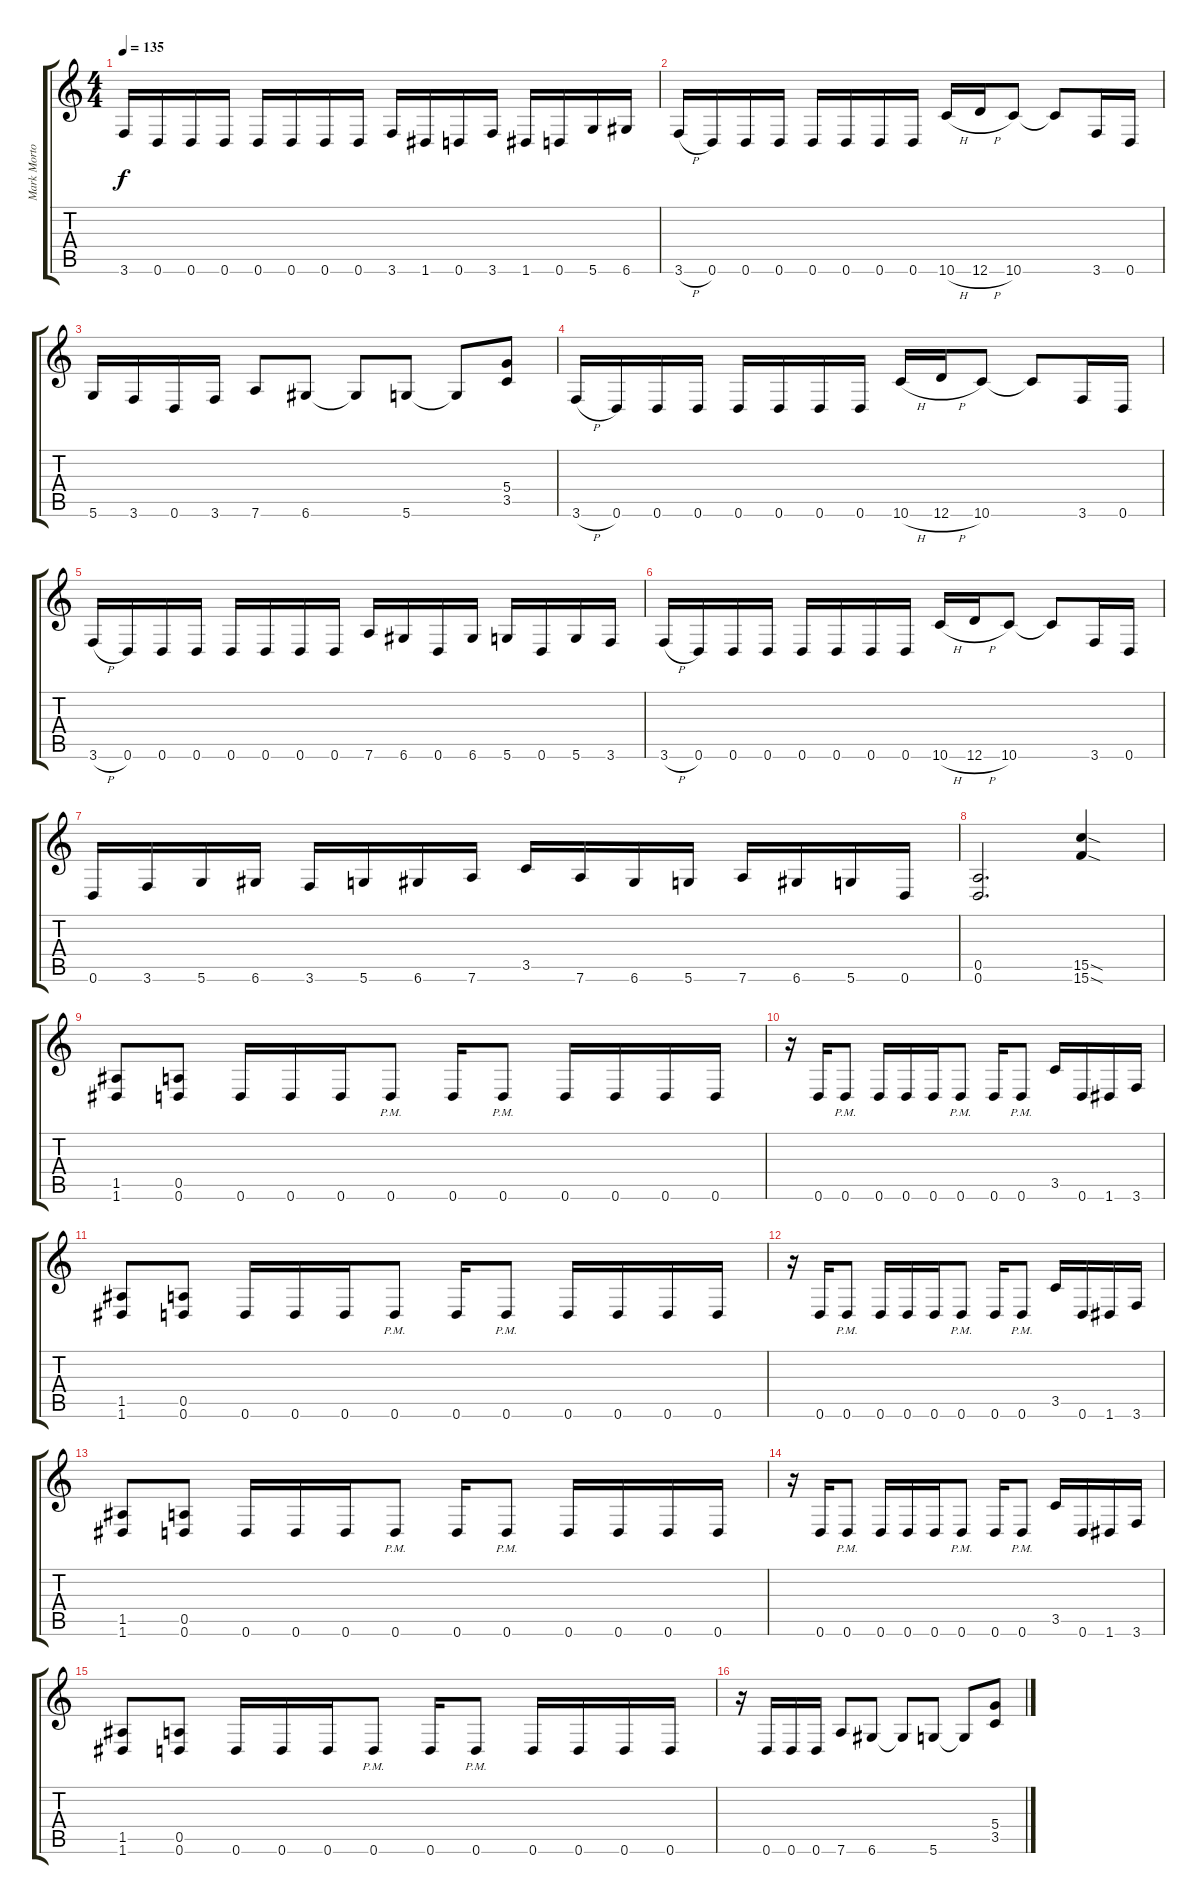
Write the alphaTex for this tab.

\track ("Mark Morton (Lead Guitar)" "Mark Morto") {instrument distortionguitar}
\staff {score tabs}
\tuning (E4 B3 G3 D3 A2 D2) {hide}
\ts (4 4)
\tempo 135
\clef g2
\ks c
3.6.16{dy f} 0.6.16 0.6.16 0.6.16 0.6.16 0.6.16 0.6.16 0.6.16 3.6.16 1.6.16 0.6.16 3.6.16 1.6.16 0.6.16 5.6.16 6.6.16 |
3.6{h}.16 0.6.16 0.6.16 0.6.16 0.6.16 0.6.16 0.6.16 0.6.16 10.6{h}.16 12.6{h}.16 10.6.8 10.6{t}.8 3.6.16 0.6.16 |
5.6.16 3.6.16 0.6.16 3.6.16 7.6.8 6.6.8 6.6{t}.8 5.6.8 5.6{t}.8 (5.4 3.5).8 |
3.6{h}.16 0.6.16 0.6.16 0.6.16 0.6.16 0.6.16 0.6.16 0.6.16 10.6{h}.16 12.6{h}.16 10.6.8 10.6{t}.8 3.6.16 0.6.16 |
3.6{h}.16 0.6.16 0.6.16 0.6.16 0.6.16 0.6.16 0.6.16 0.6.16 7.6.16 6.6.16 0.6.16 6.6.16 5.6.16 0.6.16 5.6.16 3.6.16 |
3.6{h}.16 0.6.16 0.6.16 0.6.16 0.6.16 0.6.16 0.6.16 0.6.16 10.6{h}.16 12.6{h}.16 10.6.8 10.6{t}.8 3.6.16 0.6.16 |
0.6.16 3.6.16 5.6.16 6.6.16 3.6.16 5.6.16 6.6.16 7.6.16 3.5.16 7.6.16 6.6.16 5.6.16 7.6.16 6.6.16 5.6.16 0.6.16 |
(0.5 0.6).2{d} (15.5{sod} 15.6{sod}).4 |
(1.5 1.6).8 (0.5 0.6).8 0.6.16 0.6.16 0.6.16 0.6{pm}.8 0.6.16 0.6{pm}.8 0.6.16 0.6.16 0.6.16 0.6.16 |
r.16 0.6.16 0.6{pm}.8 0.6.16 0.6.16 0.6.16 0.6{pm}.8 0.6.16 0.6{pm}.8 3.5.16 0.6.16 1.6.16 3.6.16 |
(1.5 1.6).8 (0.5 0.6).8 0.6.16 0.6.16 0.6.16 0.6{pm}.8 0.6.16 0.6{pm}.8 0.6.16 0.6.16 0.6.16 0.6.16 |
r.16 0.6.16 0.6{pm}.8 0.6.16 0.6.16 0.6.16 0.6{pm}.8 0.6.16 0.6{pm}.8 3.5.16 0.6.16 1.6.16 3.6.16 |
(1.5 1.6).8 (0.5 0.6).8 0.6.16 0.6.16 0.6.16 0.6{pm}.8 0.6.16 0.6{pm}.8 0.6.16 0.6.16 0.6.16 0.6.16 |
r.16 0.6.16 0.6{pm}.8 0.6.16 0.6.16 0.6.16 0.6{pm}.8 0.6.16 0.6{pm}.8 3.5.16 0.6.16 1.6.16 3.6.16 |
(1.5 1.6).8 (0.5 0.6).8 0.6.16 0.6.16 0.6.16 0.6{pm}.8 0.6.16 0.6{pm}.8 0.6.16 0.6.16 0.6.16 0.6.16 |
r.16 0.6.16 0.6.16 0.6.16 7.6.8 6.6.8 6.6{t}.8 5.6.8 5.6{t}.8 (5.4 3.5).8
